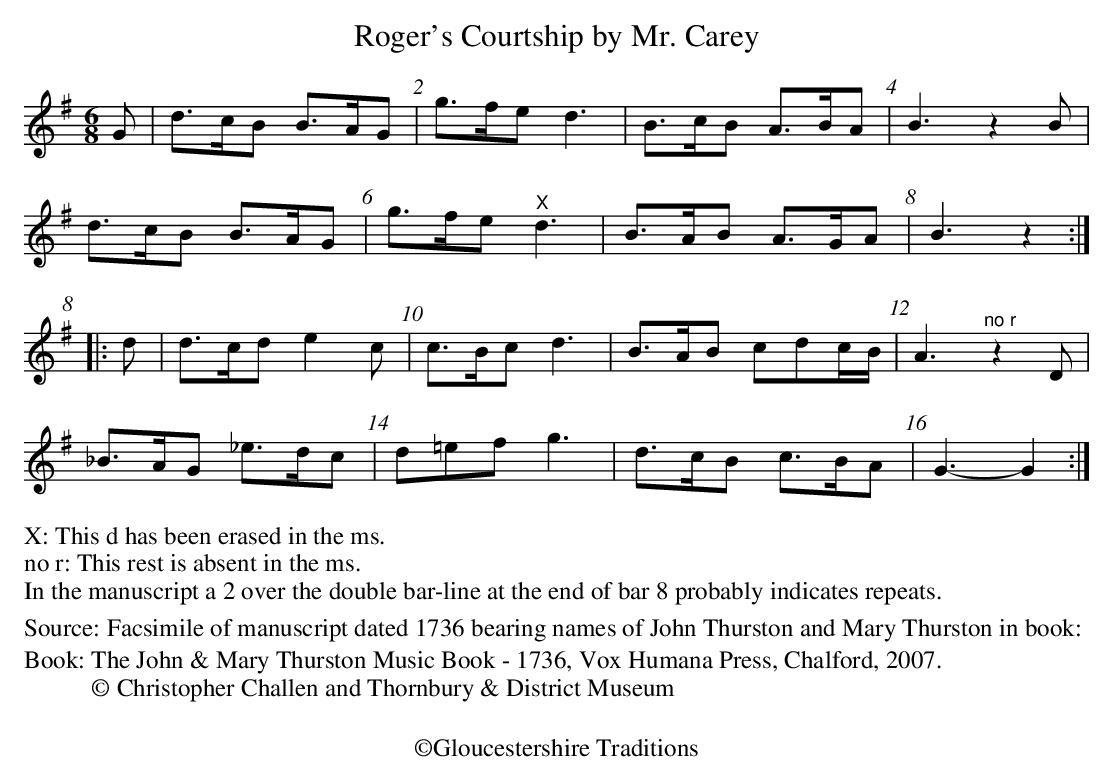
X:1
T:Roger's Courtship by Mr. Carey
L:1/8
M:6/8
K:G
G | d>cB B>AG | g>fe d3 | B>cB A>BA | B3 z2 B |
d>cB B>AG | g>fe "^X"d3 | B>AB A>GA | B3 z2 :||:
d |  d>cd e2 c | c>Bc d3 | B>AB cdc/B/ | A3 "^no r"z2 D |
_B>AG _e>dc | d=ef g3 | d>cB c>BA | G3- G2 :|
